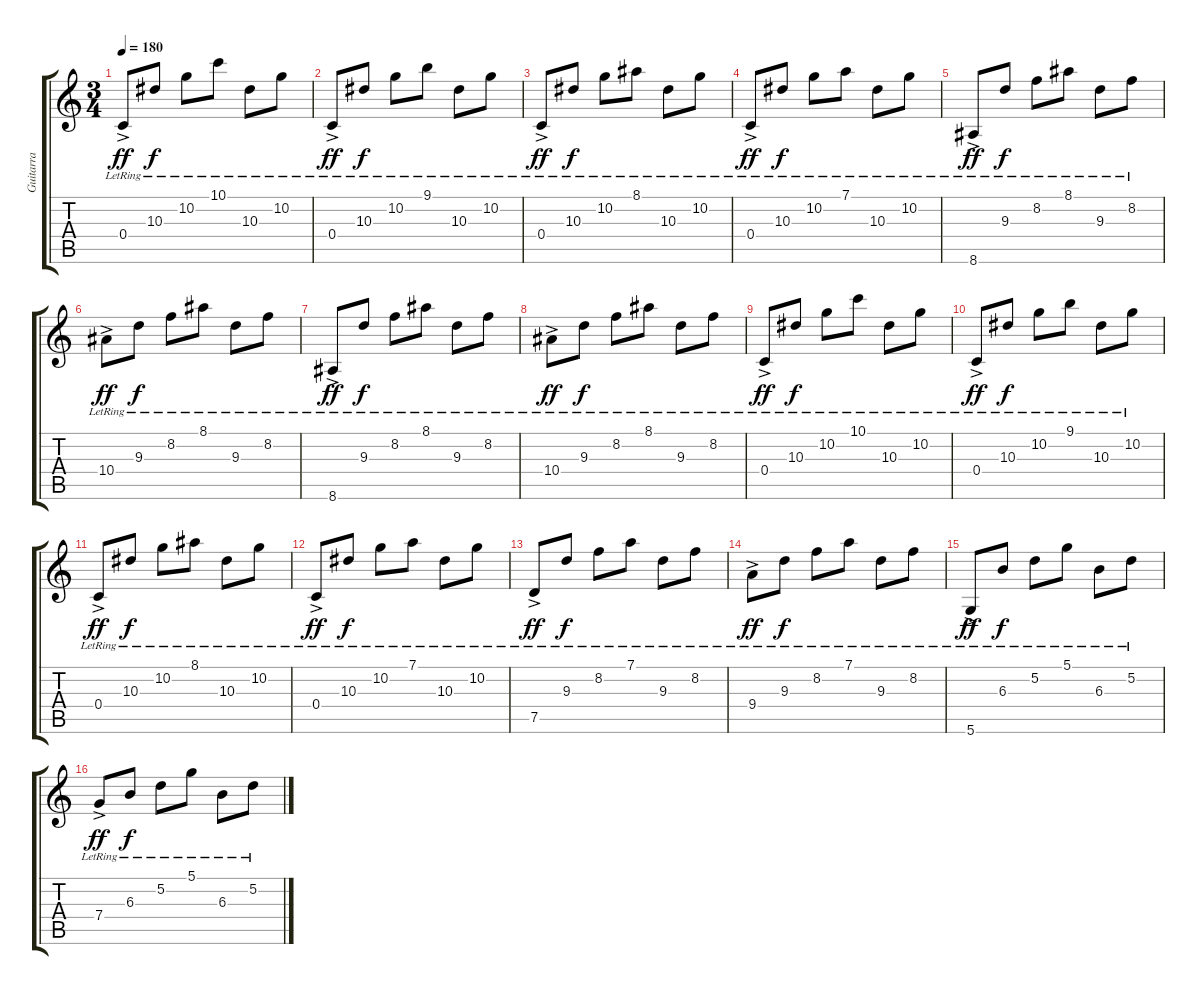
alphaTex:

\track ("Guitarra" "Guitarra") {instrument acousticguitarnylon}
\staff {score tabs}
\tuning (D4 A3 F3 C3 G2 D2) {hide}
\ts (3 4)
\tempo 180
\clef g2
\ks c
0.4{ac lr}.8{dy ff} 10.3{lr}.8{dy f} 10.2{lr}.8 10.1{lr}.8 10.3{lr}.8 10.2{lr}.8 |
0.4{ac lr}.8{dy ff} 10.3{lr}.8{dy f} 10.2{lr}.8 9.1{lr}.8 10.3{lr}.8 10.2{lr}.8 |
0.4{ac lr}.8{dy ff} 10.3{lr}.8{dy f} 10.2{lr}.8 8.1{lr}.8 10.3{lr}.8 10.2{lr}.8 |
0.4{ac lr}.8{dy ff} 10.3{lr}.8{dy f} 10.2{lr}.8 7.1{lr}.8 10.3{lr}.8 10.2{lr}.8 |
8.6{ac lr}.8{dy ff} 9.3{lr}.8{dy f} 8.2{lr}.8 8.1{lr}.8 9.3{lr}.8 8.2{lr}.8 |
10.4{ac lr}.8{dy ff} 9.3{lr}.8{dy f} 8.2{lr}.8 8.1{lr}.8 9.3{lr}.8 8.2{lr}.8 |
8.6{ac lr}.8{dy ff} 9.3{lr}.8{dy f} 8.2{lr}.8 8.1{lr}.8 9.3{lr}.8 8.2{lr}.8 |
10.4{ac lr}.8{dy ff} 9.3{lr}.8{dy f} 8.2{lr}.8 8.1{lr}.8 9.3{lr}.8 8.2{lr}.8 |
0.4{ac lr}.8{dy ff} 10.3{lr}.8{dy f} 10.2{lr}.8 10.1{lr}.8 10.3{lr}.8 10.2{lr}.8 |
0.4{ac lr}.8{dy ff} 10.3{lr}.8{dy f} 10.2{lr}.8 9.1{lr}.8 10.3{lr}.8 10.2{lr}.8 |
0.4{ac lr}.8{dy ff} 10.3{lr}.8{dy f} 10.2{lr}.8 8.1{lr}.8 10.3{lr}.8 10.2{lr}.8 |
0.4{ac lr}.8{dy ff} 10.3{lr}.8{dy f} 10.2{lr}.8 7.1{lr}.8 10.3{lr}.8 10.2{lr}.8 |
7.5{ac lr}.8{dy ff} 9.3{lr}.8{dy f} 8.2{lr}.8 7.1{lr}.8 9.3{lr}.8 8.2{lr}.8 |
9.4{ac lr}.8{dy ff} 9.3{lr}.8{dy f} 8.2{lr}.8 7.1{lr}.8 9.3{lr}.8 8.2{lr}.8 |
5.6{ac lr}.8{dy ff} 6.3{lr}.8{dy f} 5.2{lr}.8 5.1{lr}.8 6.3{lr}.8 5.2{lr}.8 |
7.4{ac lr}.8{dy ff} 6.3{lr}.8{dy f} 5.2{lr}.8 5.1{lr}.8 6.3{lr}.8 5.2{lr}.8
